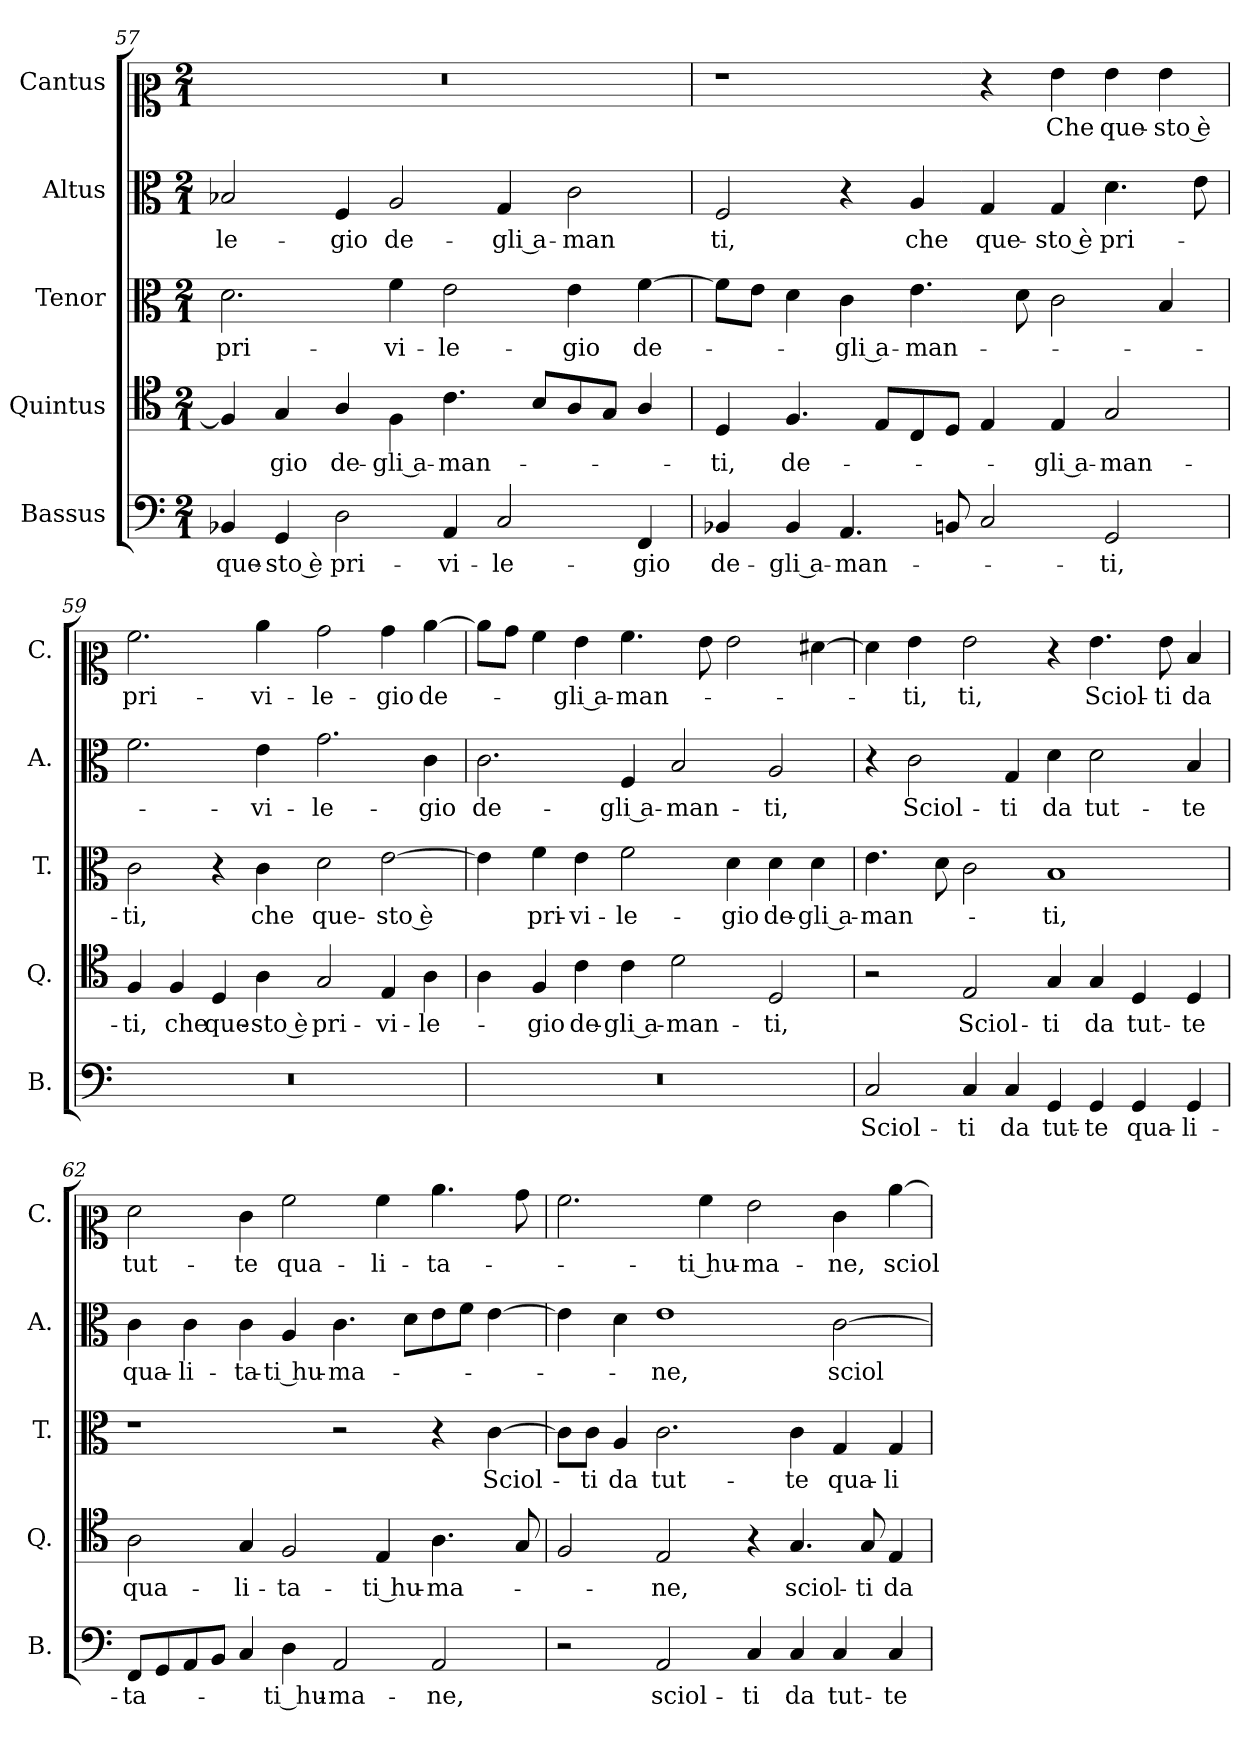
**kern	**text	**kern	**text	**kern	**text	**kern	**text	**kern	**text
*part5	*part5	*part4	*part4	*part3	*part3	*part2	*part2	*part1	*part1
*staff5	*staff5	*staff4	*staff4	*staff3	*staff3	*staff2	*staff2	*staff1	*staff1
*I"Bassus	*	*I"Quintus	*	*I"Tenor	*	*I"Altus	*	*I"Cantus	*
*I'B.	*	*I'Q.	*	*I'T.	*	*I'A.	*	*I'C.	*
*clefF4	*	*clefC4	*	*clefC3	*	*clefC3	*	*clefC2	*
*k[]	*	*k[]	*	*k[]	*	*k[]	*	*k[]	*
*M2/1	*	*M2/1	*	*M2/1	*	*M2/1	*	*M2/1	*
=57	=57	=57	=57	=57	=57	=57	=57	=57	=57
4BB-X/	que-	4F/]	.	2.d\	pri-	2B-X/	-le-	0r	.
4GG/	-sto è	4G/	-gio	.	.	.	.	.	.
2D\	pri-	4A/	de-	.	.	4F/	-gio	.	.
.	.	4F\	-gli a-	4f\	-vi-	2A/	de-	.	.
4AA/	-vi-	4.c\	-man-	2e\	-le-	.	.	.	.
2C/	-le-	.	.	.	.	4G/	-gli a-	.	.
.	.	8B/L	.	.	.	.	.	.	.
.	.	8A/	.	4e\	-gio	2c\	-man	.	.
.	.	8G/J	.	.	.	.	.	.	.
4FF/	-gio	4A/	.	[4f\	de-	.	.	.	.
!!LO:LB:g=z
=58	=58	=58	=58	=58	=58	=58	=58	=58	=58
4BB-X/	de-	4D/	-ti,	8f\L]	.	2F/	ti,	1r	.
.	.	.	.	8e\J	.	.	.	.	.
4BB-/	-gli a-	4.F/	de-	4d\	.	.	.	.	.
4.AA/	-man-	.	.	4c\	-gli a-	4r	.	.	.
.	.	8E/L	.	.	.	.	.	.	.
.	.	8C/	.	4.e\	-man-	4A/	che	.	.
8BBni/	.	8D/J	.	.	.	.	.	.	.
2C/	.	4E/	.	.	.	4G/	que-	4r	.
.	.	.	.	8d\	.	.	.	.	.
.	.	4E/	-gli a-	2c\	.	4G/	-sto è	4g\	Che
2GG/	-ti,	2G/	-man-	.	.	4.d\	pri-	4g\	que-
.	.	.	.	4B/	.	.	.	4g\	-sto è
.	.	.	.	.	.	8e\	.	.	.
=59	=59	=59	=59	=59	=59	=59	=59	=59	=59
0r	.	4F/	-ti,	2c\	-ti,	2.f\	.	2.a\	pri-
.	.	4F/	che	.	.	.	.	.	.
.	.	4D/	que-	4r	.	.	.	.	.
.	.	4A\	-sto è	4c\	che	4e\	-vi-	4cc\	-vi-
.	.	2G/	pri-	2d\	que-	2.g\	-le-	2b\	-le-
.	.	4E/	-vi-	[2e\	-sto è	.	.	4b\	-gio
.	.	4A\	-le-	.	.	4c\	-gio	[4cc\	de-
=60	=60	=60	=60	=60	=60	=60	=60	=60	=60
0r	.	4A\	.	4e\]	.	2.c\	de-	8cc\L]	.
.	.	.	.	.	.	.	.	8b\J	.
.	.	4F/	-gio	4f\	pri-	.	.	4a\	.
.	.	4c\	de-	4e\	-vi-	.	.	4g\	-gli a-
.	.	4c\	-gli a-	2f\	-le-	4F/	-gli a-	4.a\	-man-
.	.	2d\	-man-	.	.	2B/	-man-	.	.
.	.	.	.	.	.	.	.	8g\	.
.	.	.	.	4d\	-gio	.	.	2g\	.
.	.	2D/	-ti,	4d\	de-	2A/	-ti,	.	.
.	.	.	.	4d\	-gli a-	.	.	[4f#X\	.
!!LO:LB:g=z
=61	=61	=61	=61	=61	=61	=61	=61	=61	=61
2C/	Sciol-	2r	.	4.e\	-man-	4r	.	4f#\]	.
.	.	.	.	.	.	2c\	Sciol-	4g\	-ti,
.	.	.	.	8d\	.	.	.	.	.
4C/	-ti	2E/	Sciol-	2c\	.	.	.	2g\	-ti,
4C/	da	.	.	.	.	4G/	-ti	.	.
4GG/	tut-	4G/	-ti	1B	-ti,	4d\	da	4r	.
4GG/	-te	4G/	da	.	.	2d\	tut-	4.g\	Sciol-
4GG/	qua-	4D/	tut-	.	.	.	.	.	.
.	.	.	.	.	.	.	.	8g\	-ti
4GG/	-li-	4D/	-te	.	.	4B/	-te	4d/	da
=62	=62	=62	=62	=62	=62	=62	=62	=62	=62
8FF/L	-ta-	2A\	qua-	1r	.	4c\	qua-	2f\	tut-
8GG/	.	.	.	.	.	.	.	.	.
8AA/	.	.	.	.	.	4c\	-li-	.	.
8BB/J	.	.	.	.	.	.	.	.	.
4C/	.	4G/	-li-	.	.	4c\	-ta-	4e\	-te
4D\	-ti_hu-	2F/	-ta-	.	.	4A/	-ti hu-	2a\	qua-
2AA/	-ma-	.	.	2r	.	4.c\	-ma-	.	.
.	.	4E/	-ti hu-	.	.	.	.	4a\	-li-
.	.	.	.	.	.	8d\L	.	.	.
2AA/	-ne,	4.A\	-ma-	4r	.	8e\	.	4.cc\	-ta-
.	.	.	.	.	.	8f\J	.	.	.
.	.	.	.	[4c\	Sciol-	[4e\	.	.	.
.	.	8G/	.	.	.	.	.	8b\	.
=63	=63	=63	=63	=63	=63	=63	=63	=63	=63
2r	.	2F/	.	8c\L]	.	4e\]	.	2.a\	.
.	.	.	.	8c\J	-ti	.	.	.	.
.	.	.	.	4A/	da	4d\	.	.	.
2AA/	sciol-	2E/	-ne,	2.c\	tut-	1e	-ne,	.	.
.	.	.	.	.	.	.	.	4a\	-ti hu-
4C/	-ti	4r	.	.	.	.	.	2g\	-ma-
4C/	da	4.G/	sciol-	4c\	-te	.	.	.	.
4C/	tut-	.	.	4G/	qua-	[2c\	sciol-	4e\	-ne,
.	.	8G/	-ti	.	.	.	.	.	.
4C/	-te	4E/	da	4G/	-li-	.	.	[4cc\	sciol-
=	=	=	=	=	=	=	=	=	=
*-	*-	*-	*-	*-	*-	*-	*-	*-	*-
